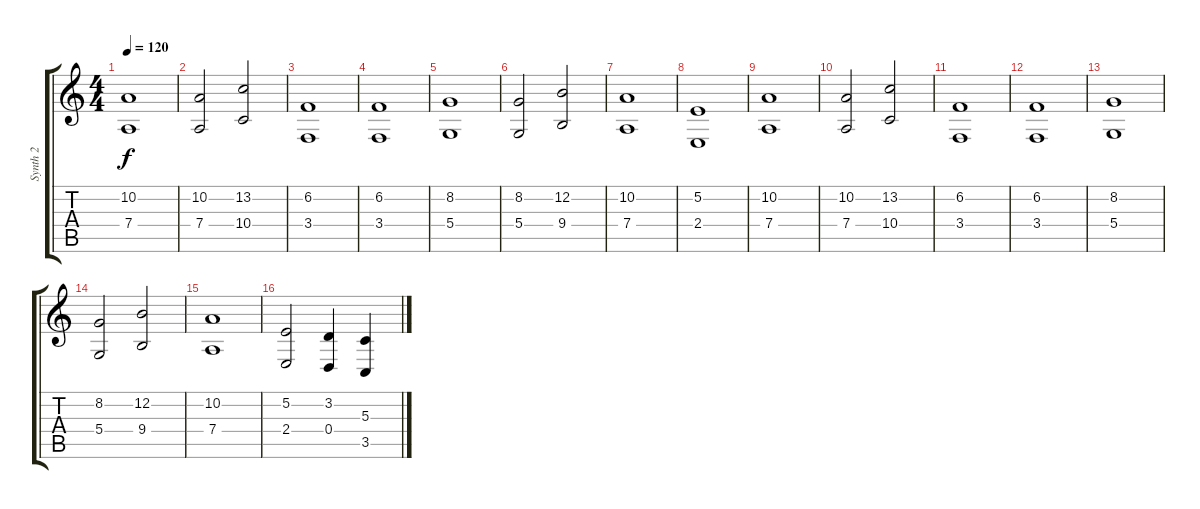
\track ("Synth 2" "Synth 2") {instrument synthstrings1}
\staff {score tabs}
\tuning (E4 B3 G3 D3 A2 E2) {hide}
\ts (4 4)
\section ("" "")
\tempo 120
\clef g2
\ks c
(10.2 7.4).1{dy f} |
(10.2 7.4).2 (13.2 10.4).2 |
(6.2 3.4).1 |
(6.2 3.4).1 |
(8.2 5.4).1 |
(8.2 5.4).2 (12.2 9.4).2 |
(10.2 7.4).1 |
(5.2 2.4).1 |
(10.2 7.4).1 |
(10.2 7.4).2 (13.2 10.4).2 |
(6.2 3.4).1 |
(6.2 3.4).1 |
(8.2 5.4).1 |
(8.2 5.4).2 (12.2 9.4).2 |
(10.2 7.4).1 |
(5.2 2.4).2 (3.2 0.4).4 (5.3 3.5).4
